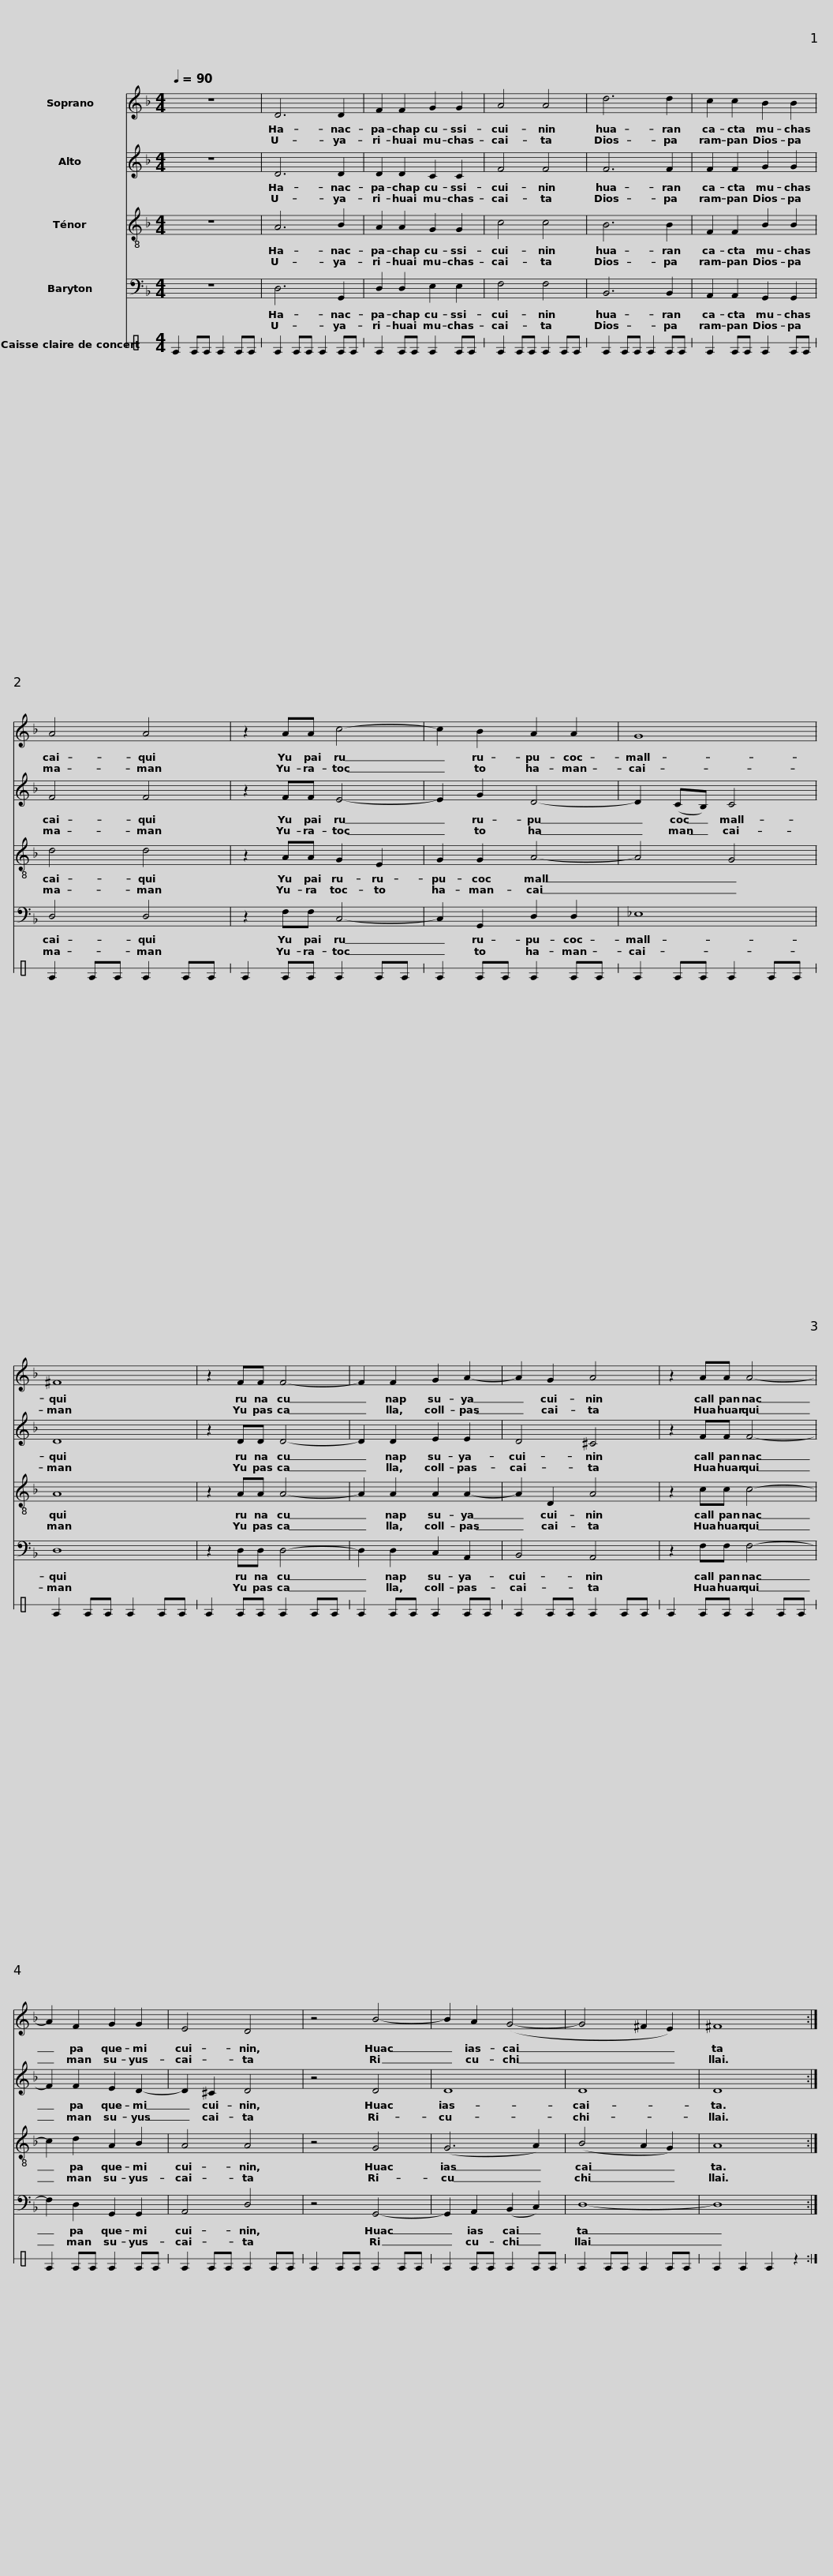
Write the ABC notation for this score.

X:1
%%score 1 2 3 4 5
L:1/8
Q:1/4=90
M:4/4
I:linebreak $
K:F
V:1 treble
V:2 treble
V:3 treble-8
V:4 bass
V:5 perc stafflines=1
K:none
V:1
 z8 | D6 D2 | F2 F2 G2 G2 | A4 A4 | d6 d2 |$ %5
 c2 c2 B2 B2 | A4 A4 | z2 AA c4- | c2 B2 A2 A2 | G8 | %10
 ^F8 |$ z2 FF F4- | F2 F2 G2 A2- | A2 G2 A4 | z2 AA A4- | %15
 A2 F2 G2 G2 | E4 D4 |$ z4 B4- | B2 A2 (G4- | G4 ^F2 E2) | %20
 ^F8 :| %21
V:2
 z8 | D6 D2 | D2 D2 C2 C2 | F4 F4 | F6 F2 |$ %5
 F2 F2 G2 G2 | F4 F4 | z2 FF E4- | E2 G2 D4- | D2 (CB,) C4 | %10
 D8 |$ z2 DD D4- | D2 D2 E2 E2 | D4 ^C4 | z2 FF F4- | %15
 F2 F2 E2 D2- | D2 ^C2 D4 |$ z4 D4 | D8 | D8 | %20
 D8 :| %21
V:3
 z8 | A6 B2 | A2 A2 G2 G2 | c4 c4 | B6 B2 |$ %5
 F2 F2 B2 B2 | d4 d4 | z2 AA G2 E2 | G2 G2 A4- | A4 G4 | %10
 A8 |$ z2 AA A4- | A2 A2 A2 A2- | A2 D2 A4 | z2 cc c4- | %15
 c2 d2 A2 B2 | A4 A4 |$ z4 G4 | (G6 A2) | (B4 A2 G2) | %20
 A8 :| %21
V:4
 z8 | D,6 G,,2 | D,2 D,2 E,2 E,2 | F,4 F,4 | B,,6 B,,2 |$ %5
 A,,2 A,,2 G,,2 G,,2 | D,4 D,4 | z2 F,F, C,4- | C,2 G,,2 D,2 D,2 | _E,8 | %10
 D,8 |$ z2 D,D, D,4- | D,2 D,2 C,2 A,,2 | B,,4 A,,4 | z2 F,F, F,4- | %15
 F,2 D,2 G,,2 G,,2 | A,,4 D,4 |$ z4 G,,4- | G,,2 A,,2 (B,,2 C,2) | D,8- | %20
 D,8 :| %21
V:5
 E2 EE E2 EE | E2 EE E2 EE | E2 EE E2 EE | E2 EE E2 EE | E2 EE E2 EE |$ %5
 E2 EE E2 EE | E2 EE E2 EE | E2 EE E2 EE | E2 EE E2 EE | E2 EE E2 EE | %10
 E2 EE E2 EE |$ E2 EE E2 EE | E2 EE E2 EE | E2 EE E2 EE | E2 EE E2 EE | %15
 E2 EE E2 EE | E2 EE E2 EE |$ E2 EE E2 EE | E2 EE E2 EE | E2 EE E2 EE | %20
 E2 E2 E2 z2 :| %21
